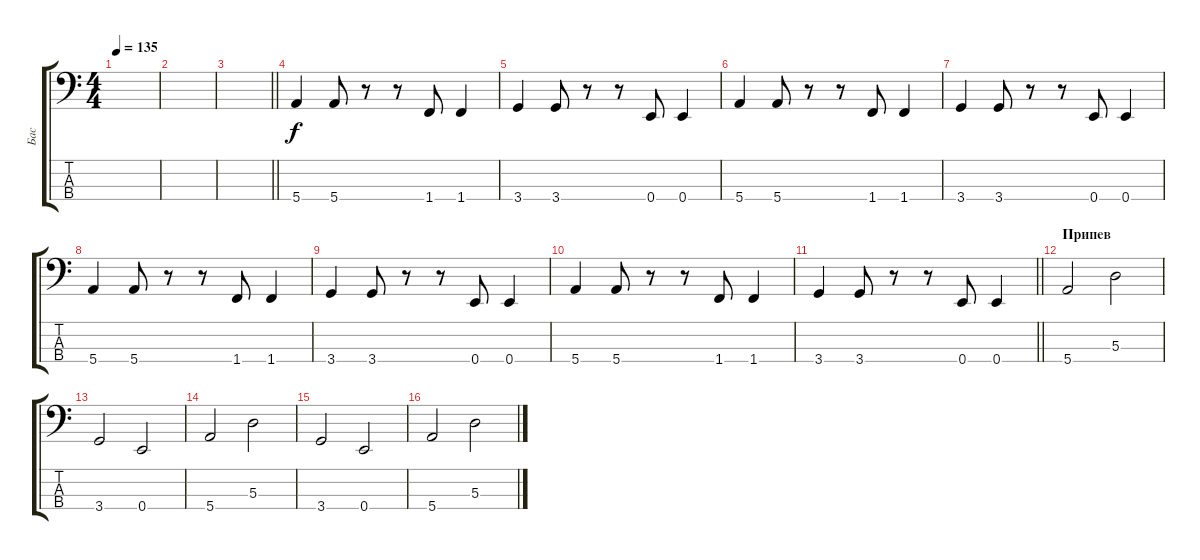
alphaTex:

\track ("Бас" "Бас") {instrument electricbassfinger}
\staff {score tabs}
\tuning (G2 D2 A1 E1) {hide}
\ts (4 4)
\tempo 135
\clef f4
\ks c
|
|
\barLineRight lightlight
|
\section ("" " ")
5.4.4 5.4.8 r.8 r.8 1.4.8 1.4.4 |
3.4.4 3.4.8 r.8 r.8 0.4.8 0.4.4 |
5.4.4 5.4.8 r.8 r.8 1.4.8 1.4.4 |
3.4.4 3.4.8 r.8 r.8 0.4.8 0.4.4 |
5.4.4 5.4.8 r.8 r.8 1.4.8 1.4.4 |
3.4.4 3.4.8 r.8 r.8 0.4.8 0.4.4 |
5.4.4 5.4.8 r.8 r.8 1.4.8 1.4.4 |
\barLineRight lightlight
3.4.4 3.4.8 r.8 r.8 0.4.8 0.4.4 |
\section ("" "Припев")
5.4.2 5.3.2 |
3.4.2 0.4.2 |
5.4.2 5.3.2 |
3.4.2 0.4.2 |
5.4.2 5.3.2
